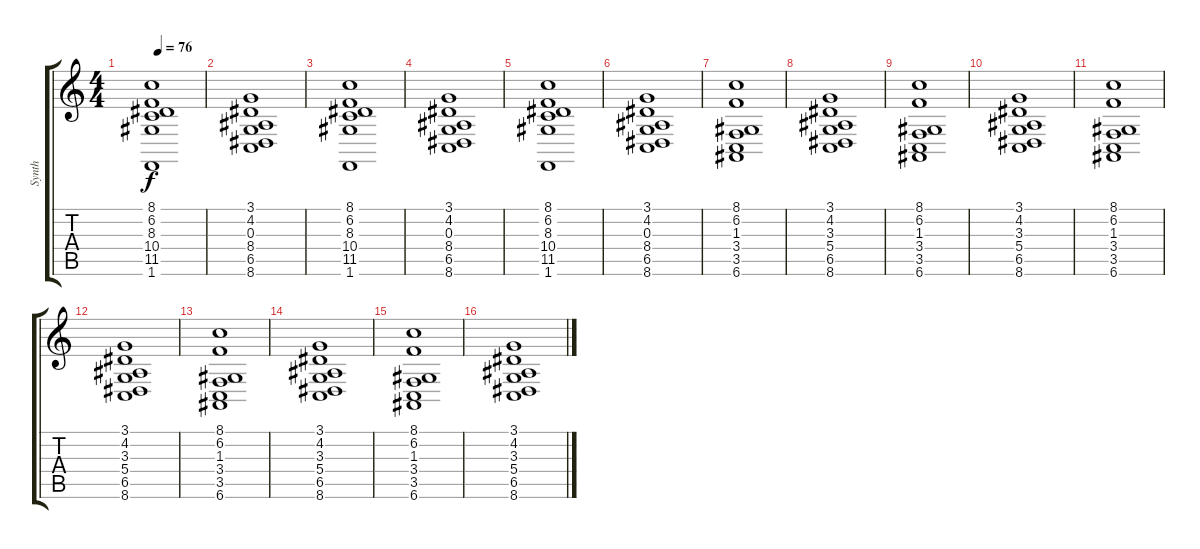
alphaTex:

\track ("Synth" "Synth") {instrument stringensemble1}
\staff {score tabs}
\tuning (E4 B3 G3 D3 A2 E2) {hide}
\ts (4 4)
\tempo 76
\clef g2
\ks c
(8.1 6.2 8.3 10.4 11.5 1.6).1{dy f} |
(3.1 4.2 0.3 8.4 6.5 8.6).1 |
(8.1 6.2 8.3 10.4 11.5 1.6).1 |
(3.1 4.2 0.3 8.4 6.5 8.6).1 |
(8.1 6.2 8.3 10.4 11.5 1.6).1 |
(3.1 4.2 0.3 8.4 6.5 8.6).1 |
(8.1 6.2 1.3 3.4 3.5 6.6).1 |
(3.1 4.2 3.3 5.4 6.5 8.6).1 |
(8.1 6.2 1.3 3.4 3.5 6.6).1 |
(3.1 4.2 3.3 5.4 6.5 8.6).1 |
(8.1 6.2 1.3 3.4 3.5 6.6).1 |
(3.1 4.2 3.3 5.4 6.5 8.6).1 |
(8.1 6.2 1.3 3.4 3.5 6.6).1 |
(3.1 4.2 3.3 5.4 6.5 8.6).1 |
(8.1 6.2 1.3 3.4 3.5 6.6).1 |
(3.1 4.2 3.3 5.4 6.5 8.6).1
